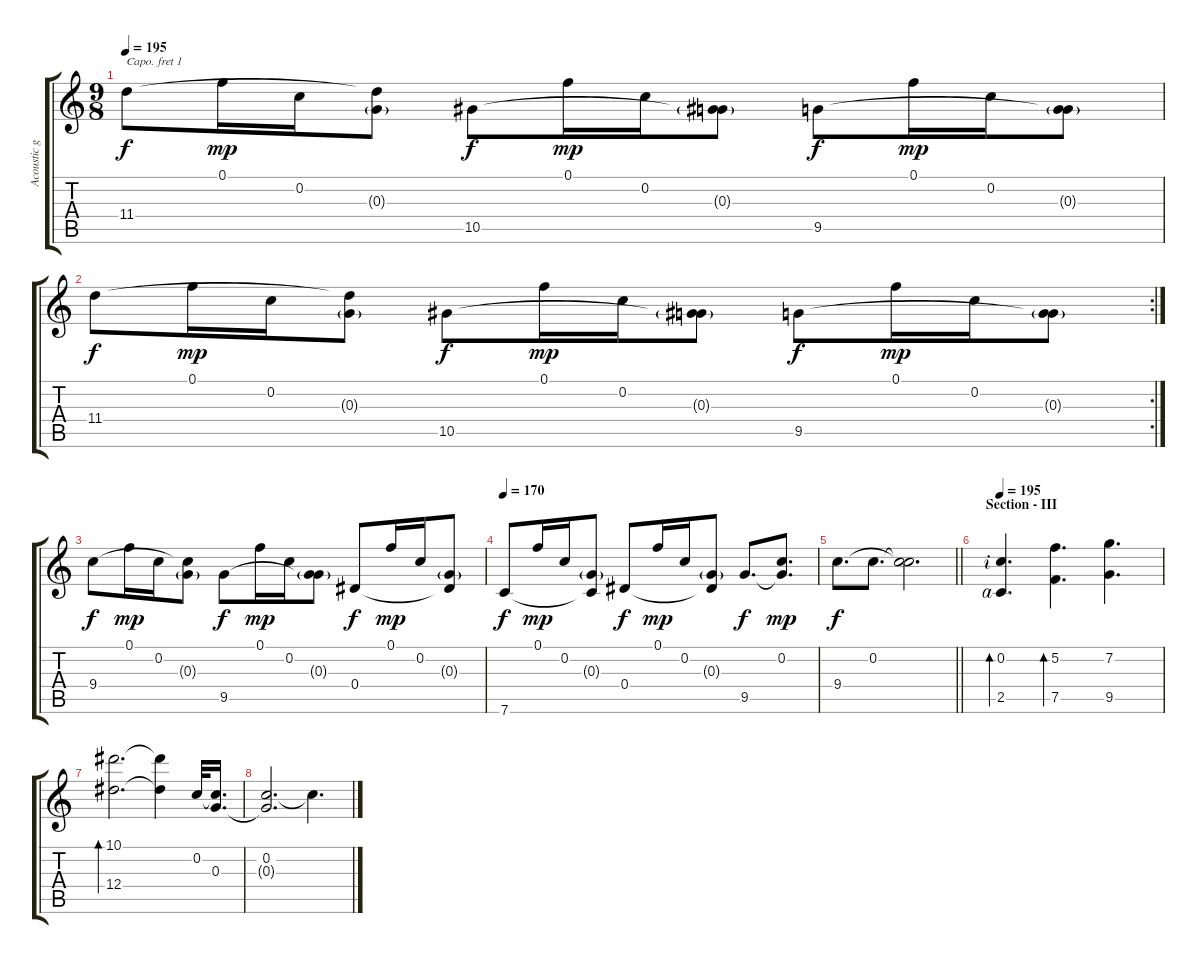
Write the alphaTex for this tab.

\track ("Acoustic guitar" "Acoustic g") {instrument acousticguitarsteel}
\staff {score tabs}
\capo 1
\tuning (E4 B3 Gb3 D3 A2 E2) {hide}
\ts (9 8)
\tempo 195
\clef g2
\ks c
11.4.8{dy f} 0.1.16{dy mp} 0.2.16 (0.3{g} 11.4{t}).8 10.5.8{dy f} 0.1.16{dy mp} 0.2.16 (0.3{g} 10.5{t}).8 9.5.8{dy f} 0.1.16{dy mp} 0.2.16 (0.3{g} 9.5{t}).8 |
\rc 2
11.4.8{dy f} 0.1.16{dy mp} 0.2.16 (0.3{g} 11.4{t}).8 10.5.8{dy f} 0.1.16{dy mp} 0.2.16 (0.3{g} 10.5{t}).8 9.5.8{dy f} 0.1.16{dy mp} 0.2.16 (0.3{g} 9.5{t}).8 |
9.4.8{dy f} 0.1.16{dy mp} 0.2.16 (0.3{g} 9.4{t}).8 9.5.8{dy f} 0.1.16{dy mp} 0.2.16 (0.3{g} 9.5{t}).8 0.4.8{dy f} 0.1.16{dy mp} 0.2.16 (0.3{g} 0.4{t}).8 |
\tempo 170
7.6.8{dy f} 0.1.16{dy mp} 0.2.16 (0.3{g} 7.6{t}).8 0.4.8{dy f} 0.1.16{dy mp} 0.2.16 (0.3{g} 0.4{t}).8 9.5.8{d dy f} (0.2 9.5{t}).8{d dy mp} |
\barLineRight lightlight
9.4.8{d dy f} 0.2.8{d} (0.2{t} 9.4{t}).2{d} |
\section ("" "   Section - III")
\tempo 195
(0.2{rf 2} 2.5{rf 4}).4{d bd 480} (5.2 7.5).4{d bd 120} (7.2 9.5).4{d} |
(10.1 12.4).2{d bd 240} (10.1{t} 12.4{t}).4 0.2.32 (0.2{t} 0.3).16{d} |
(0.2 0.3{t}).2{d} 0.2{t}.4{d}
